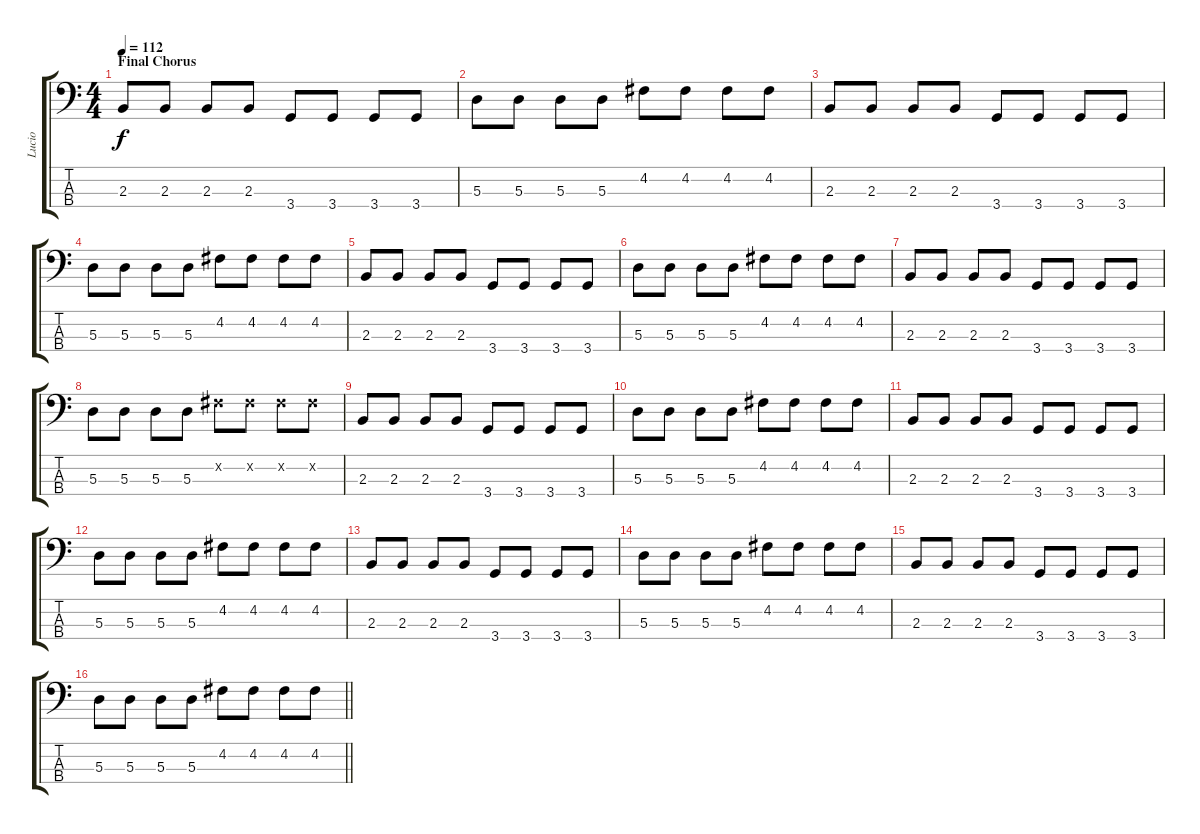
\track ("Lucio" "Lucio") {instrument electricbassfinger}
\staff {score tabs}
\tuning (G2 D2 A1 E1) {hide}
\ts (4 4)
\section ("" "Final Chorus")
\tempo 112
\clef f4
\ks c
2.3.8{dy f} 2.3.8 2.3.8 2.3.8 3.4.8 3.4.8 3.4.8 3.4.8 |
5.3.8 5.3.8 5.3.8 5.3.8 4.2.8 4.2.8 4.2.8 4.2.8 |
2.3.8 2.3.8 2.3.8 2.3.8 3.4.8 3.4.8 3.4.8 3.4.8 |
5.3.8 5.3.8 5.3.8 5.3.8 4.2.8 4.2.8 4.2.8 4.2.8 |
2.3.8 2.3.8 2.3.8 2.3.8 3.4.8 3.4.8 3.4.8 3.4.8 |
5.3.8 5.3.8 5.3.8 5.3.8 4.2.8 4.2.8 4.2.8 4.2.8 |
2.3.8 2.3.8 2.3.8 2.3.8 3.4.8 3.4.8 3.4.8 3.4.8 |
5.3.8 5.3.8 5.3.8 5.3.8 4.2{x}.8 4.2{x}.8 4.2{x}.8 4.2{x}.8 |
2.3.8 2.3.8 2.3.8 2.3.8 3.4.8 3.4.8 3.4.8 3.4.8 |
5.3.8 5.3.8 5.3.8 5.3.8 4.2.8 4.2.8 4.2.8 4.2.8 |
2.3.8 2.3.8 2.3.8 2.3.8 3.4.8 3.4.8 3.4.8 3.4.8 |
5.3.8 5.3.8 5.3.8 5.3.8 4.2.8 4.2.8 4.2.8 4.2.8 |
2.3.8 2.3.8 2.3.8 2.3.8 3.4.8 3.4.8 3.4.8 3.4.8 |
5.3.8 5.3.8 5.3.8 5.3.8 4.2.8 4.2.8 4.2.8 4.2.8 |
2.3.8 2.3.8 2.3.8 2.3.8 3.4.8 3.4.8 3.4.8 3.4.8 |
\barLineRight lightlight
5.3.8 5.3.8 5.3.8 5.3.8 4.2.8 4.2.8 4.2.8 4.2.8
